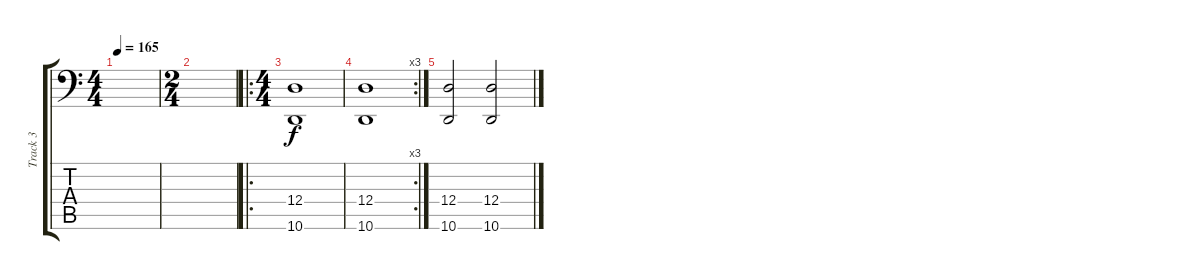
\track ("Track 3" "Track 3") {instrument orchestrahit}
\staff {score tabs}
\tuning (E3 B2 G2 D2 A1 E1) {hide}
\ts (4 4)
\tempo 165
\clef f4
\ks c
|
\ts (2 4)
|
\ro
\ts (4 4)
(12.4 10.6).1{dy f} |
\rc 3
(12.4 10.6).1 |
(12.4 10.6).2 (12.4 10.6).2
